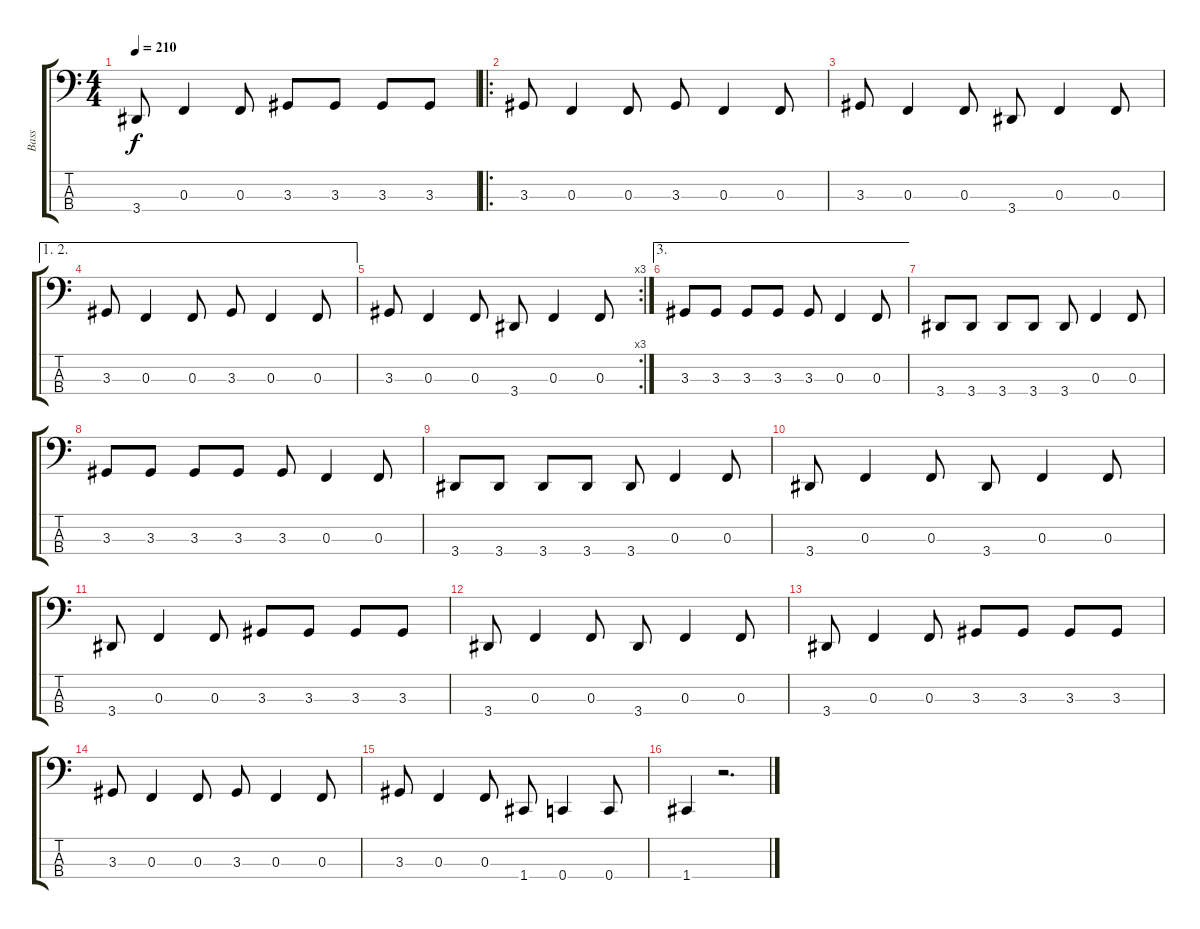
\track ("Bass" "Bass") {instrument electricbasspick}
\staff {score tabs}
\tuning (Eb2 Bb1 F1 C1) {hide}
\ts (4 4)
\tempo 210
\clef f4
\ks c
3.4.8{dy f} 0.3.4 0.3.8 3.3.8 3.3.8 3.3.8 3.3.8 |
\ro
3.3.8 0.3.4 0.3.8 3.3.8 0.3.4 0.3.8 |
3.3.8 0.3.4 0.3.8 3.4.8 0.3.4 0.3.8 |
\ae (1 2)
3.3.8 0.3.4 0.3.8 3.3.8 0.3.4 0.3.8 |
\rc 3
3.3.8 0.3.4 0.3.8 3.4.8 0.3.4 0.3.8 |
\ae 3
3.3.8 3.3.8 3.3.8 3.3.8 3.3.8 0.3.4 0.3.8 |
3.4.8 3.4.8 3.4.8 3.4.8 3.4.8 0.3.4 0.3.8 |
3.3.8 3.3.8 3.3.8 3.3.8 3.3.8 0.3.4 0.3.8 |
3.4.8 3.4.8 3.4.8 3.4.8 3.4.8 0.3.4 0.3.8 |
3.4.8 0.3.4 0.3.8 3.4.8 0.3.4 0.3.8 |
3.4.8 0.3.4 0.3.8 3.3.8 3.3.8 3.3.8 3.3.8 |
3.4.8 0.3.4 0.3.8 3.4.8 0.3.4 0.3.8 |
3.4.8 0.3.4 0.3.8 3.3.8 3.3.8 3.3.8 3.3.8 |
3.3.8 0.3.4 0.3.8 3.3.8 0.3.4 0.3.8 |
3.3.8 0.3.4 0.3.8 1.4.8 0.4.4 0.4.8 |
1.4.4 r.2{d}
